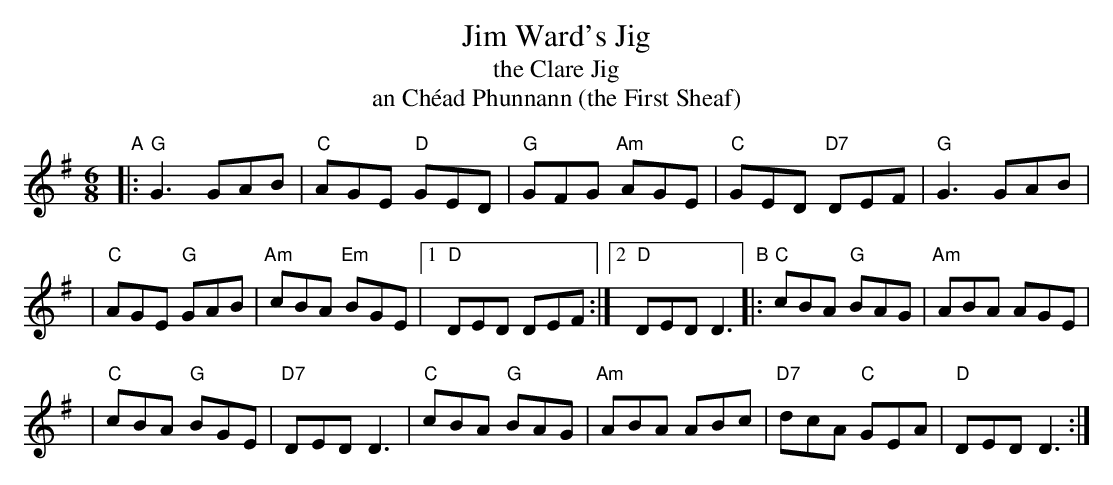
X:1
T: Jim Ward's Jig
T: the Clare Jig
T: an Ch\'ead Phunnann (the First Sheaf)
M: 6/8
L: 1/8
K: G
"A"\
|: "G"G3 GAB | "C"AGE "D"GED | "G"GFG "Am"AGE | "C"GED "D7"DEF | "G"G3 GAB |
| "C"AGE "G"GAB | "Am"cBA "Em"BGE |1 "D"DED DEF :|2 "D"DED D3 "B"|: "C"cBA "G"BAG |"Am"ABA AGE |
| "C"cBA "G"BGE | "D7"DED D3 | "C"cBA "G"BAG |"Am"ABA ABc |"D7"dcA "C"GEA | "D"DED D3 :|
